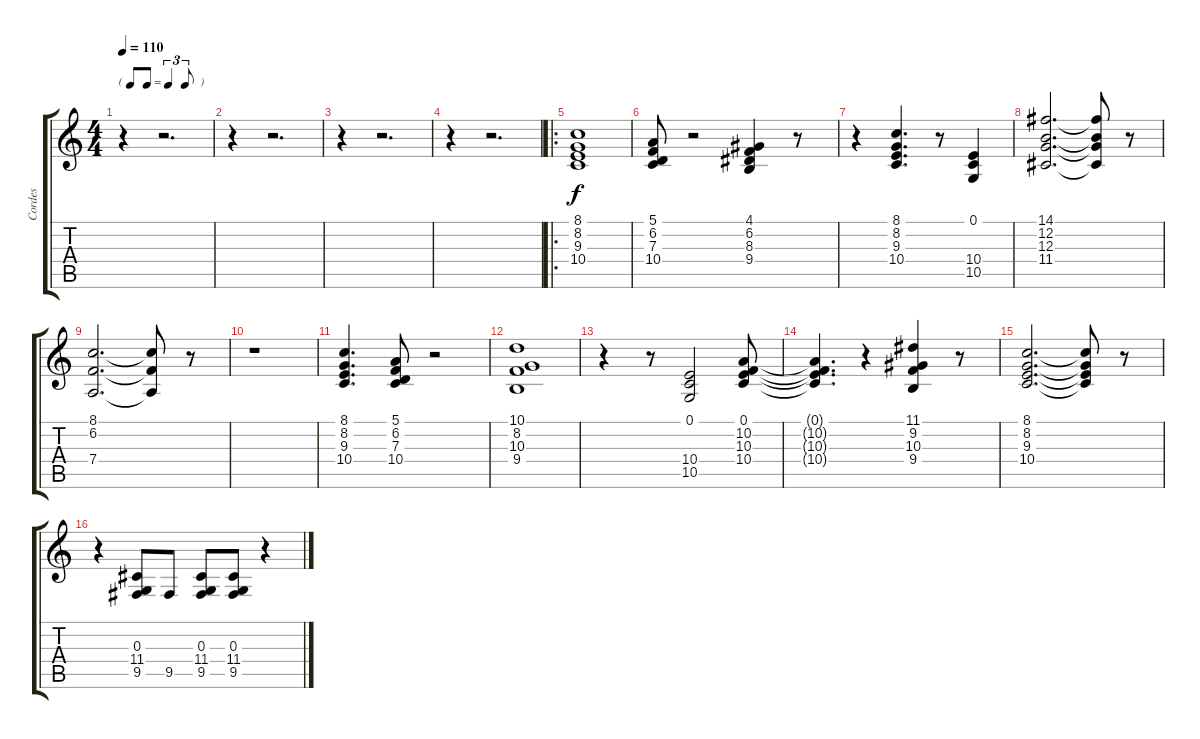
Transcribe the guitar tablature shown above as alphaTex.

\track ("Cordes" "Cordes") {instrument stringensemble2}
\staff {score tabs}
\tuning (E4 B3 G3 D3 A2 E2) {hide}
\ts (4 4)
\tf triplet8th
\tempo 110
\clef g2
\ks c
r.4{dy f instrument stringensemble2} r.2{d} |
r.4 r.2{d} |
r.4 r.2{d} |
r.4 r.2{d} |
\ro
(8.1 8.2 9.3 10.4).1 |
(5.1 6.2 7.3 10.4).8 r.2 (4.1 6.2 8.3 9.4).4 r.8 |
r.4 (8.1 8.2 9.3 10.4).4{d} r.8 (0.1 10.4 10.5).4 |
(14.1 12.2 12.3 11.4).2{d} (14.1{t} 12.2{t} 12.3{t} 11.4{t}).8 r.8 |
(8.1 6.2 7.4).2{d} (8.1{t} 6.2{t} 7.4{t}).8 r.8 |
r.1 |
(8.1 8.2 9.3 10.4).4{d} (5.1 6.2 7.3 10.4).8 r.2 |
(10.1 8.2 10.3 9.4).1 |
r.4 r.8 (0.1 10.4 10.5).2 (0.1 10.2 10.3 10.4).8 |
(0.1{t} 10.2{t} 10.3{t} 10.4{t}).4{d} r.4 (11.1 9.2 10.3 9.4).4 r.8 |
(8.1 8.2 9.3 10.4).2{d} (8.1{t} 8.2{t} 9.3{t} 10.4{t}).8 r.8 |
r.4 (0.3 11.4 9.5).8 9.5.8 (0.3 11.4 9.5).8 (0.3 11.4 9.5).8 r.4
